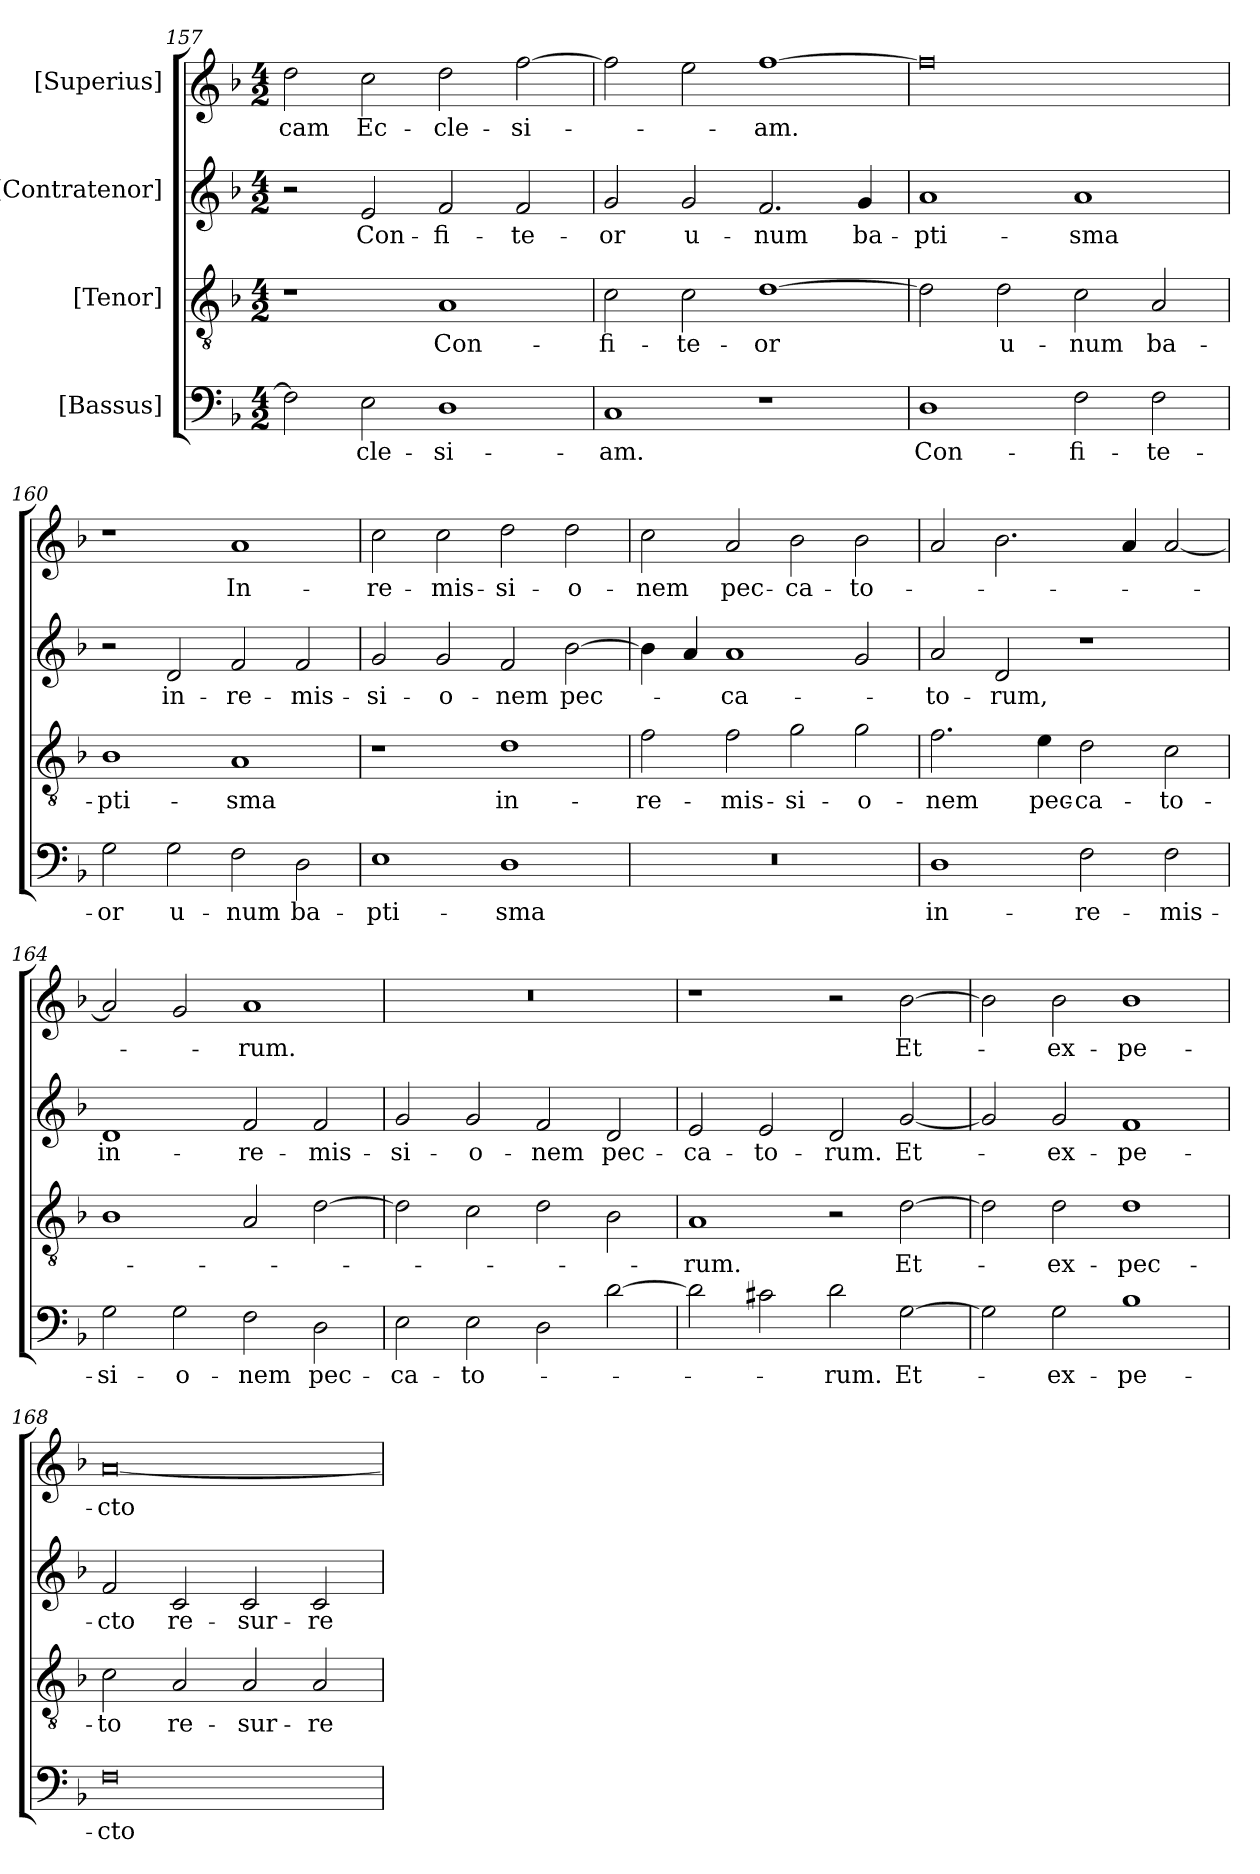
**kern	**text	**kern	**text	**kern	**text	**kern	**text
*part4	*part4	*part3	*part3	*part2	*part2	*part1	*part1
*staff4	*staff4	*staff3	*staff3	*staff2	*staff2	*staff1	*staff1
*I"[Bassus]	*	*I"[Tenor]	*	*I"[Contratenor]	*	*I"[Superius]	*
*clefF4	*	*clefGv2	*	*clefG2	*	*clefG2	*
*k[b-]	*	*k[b-]	*	*k[b-]	*	*k[b-]	*
*M4/2	*	*M4/2	*	*M4/2	*	*M4/2	*
=157	=157	=157	=157	=157	=157	=157	=157
2F\]	.	1r	.	2r	.	2dd\	-cam
2E\	-cle-	.	.	2e/	Con-	2cc\	Ec-
1D\	-si-	1A/	Con-	2f/	-fi-	2dd\	-cle-
.	.	.	.	2f/	-te-	[2ff\	-si-
=158	=158	=158	=158	=158	=158	=158	=158
1C/	-am.	2c\	-fi-	2g/	-or	2ff\]	.
.	.	2c\	-te-	2g/	u-	2ee\	.
1r	.	[1d\	-or	2.f/	-num	[1ff\	-am.
.	.	.	.	4g/	ba-	.	.
=159	=159	=159	=159	=159	=159	=159	=159
1D\	Con-	2d\]	.	1a/	-pti-	0ff\]	.
.	.	2d\	u-	.	.	.	.
2F\	-fi-	2c\	-num	1a/	-sma	.	.
2F\	-te-	2A/	ba-	.	.	.	.
=160	=160	=160	=160	=160	=160	=160	=160
2G\	-or	1B-\	-pti-	2r	.	1r	.
2G\	u-	.	.	2d/	in-	.	.
2F\	-num	1A/	-sma	2f/	re-	1a/	In-
2D\	ba-	.	.	2f/	-mis-	.	.
=161	=161	=161	=161	=161	=161	=161	=161
1E\	-pti-	1r	.	2g/	-si-	2cc\	re-
.	.	.	.	2g/	-o-	2cc\	-mis-
1D\	-sma	1d\	in-	2f/	-nem	2dd\	-si-
.	.	.	.	[2b-\	pec-	2dd\	-o-
=162	=162	=162	=162	=162	=162	=162	=162
0r	.	2f\	re-	4b-\]	.	2cc\	-nem
.	.	.	.	4a/	.	.	.
.	.	2f\	-mis-	1a/	-ca-	2a/	pec-
.	.	2g\	-si-	.	.	2b-\	-ca-
.	.	2g\	-o-	2g/	.	2b-\	-to-
=163	=163	=163	=163	=163	=163	=163	=163
1D\	in-	2.f\	-nem	2a/	-to-	2a/	.
.	.	.	.	2d/	-rum,	2.b-\	.
.	.	4e\	pec-	.	.	.	.
2F\	re-	2d\	-ca-	1r	.	.	.
.	.	.	.	.	.	4a/	.
2F\	-mis-	2c\	-to-	.	.	[2a/	.
=164	=164	=164	=164	=164	=164	=164	=164
2G\	-si-	1B-\	.	1d/	in-	2a/]	.
2G\	-o-	.	.	.	.	2g/	.
2F\	-nem	2A/	.	2f/	re-	1a/	-rum.
2D\	pec-	[2d\	.	2f/	-mis-	.	.
=165	=165	=165	=165	=165	=165	=165	=165
2E\	-ca-	2d\]	.	2g/	-si-	0r	.
2E\	-to-	2c\	.	2g/	-o-	.	.
2D\	.	2d\	.	2f/	-nem	.	.
[2d\	.	2B-\	.	2d/	pec-	.	.
=166	=166	=166	=166	=166	=166	=166	=166
2d\]	.	1A/	-rum.	2e/	-ca-	1r	.
2c#X\	.	.	.	2e/	-to-	.	.
2d\	-rum.	2r	.	2d/	-rum.	2r	.
[2G\	Et-	[2d\	Et-	[2g/	Et-	[2b-\	Et-
=167	=167	=167	=167	=167	=167	=167	=167
2G\]	.	2d\]	.	2g/]	.	2b-\]	.
2G\	ex-	2d\	ex-	2g/	ex-	2b-\	ex-
1B-\	-pe-	1d\	-pec-	1f/	-pe-	1b-\	-pe-
=168	=168	=168	=168	=168	=168	=168	=168
0F\	-cto	2c\	-to	2f/	-cto	[0a/	-cto
.	.	2A/	re-	2c/	re-	.	.
.	.	2A/	-sur-	2c/	-sur-	.	.
.	.	2A/	-re-	2c/	-re-	.	.
=	=	=	=	=	=	=	=
*-	*-	*-	*-	*-	*-	*-	*-
